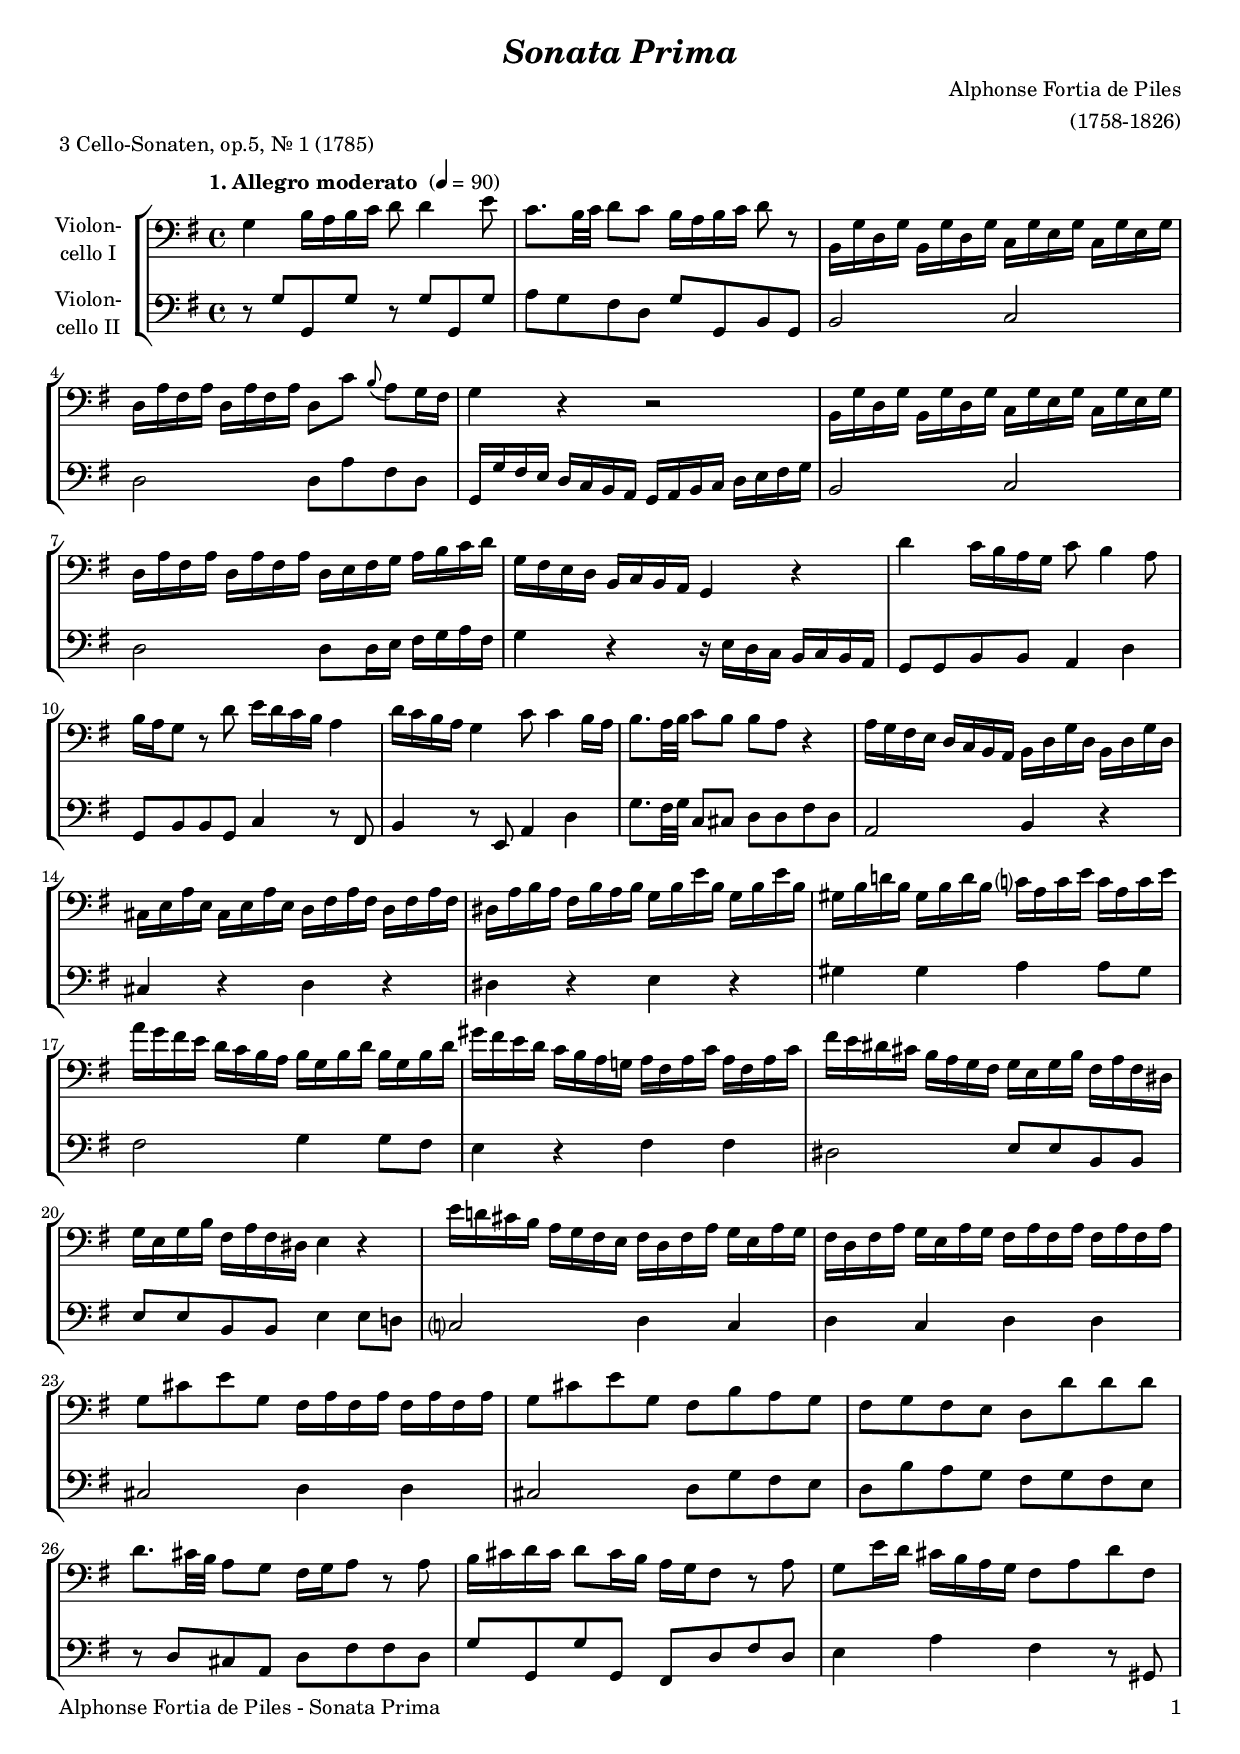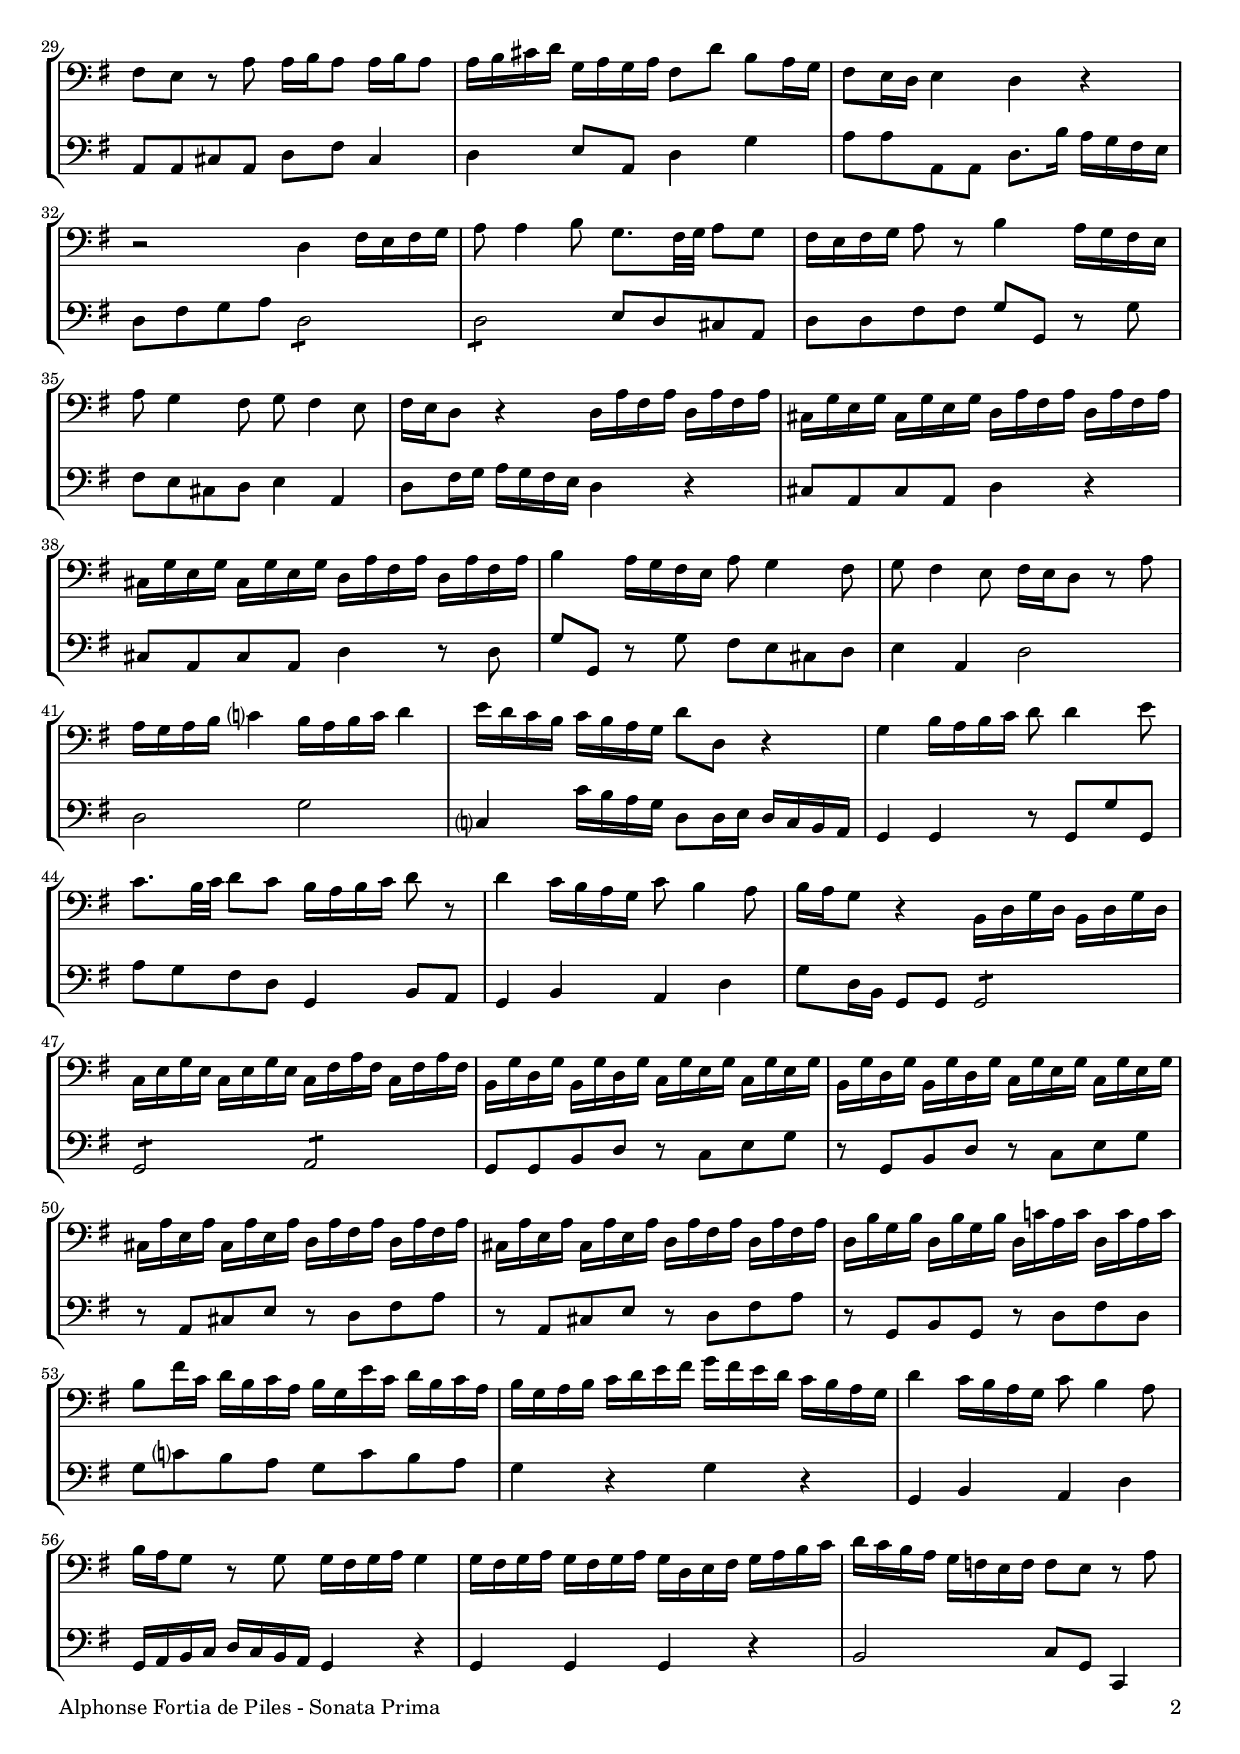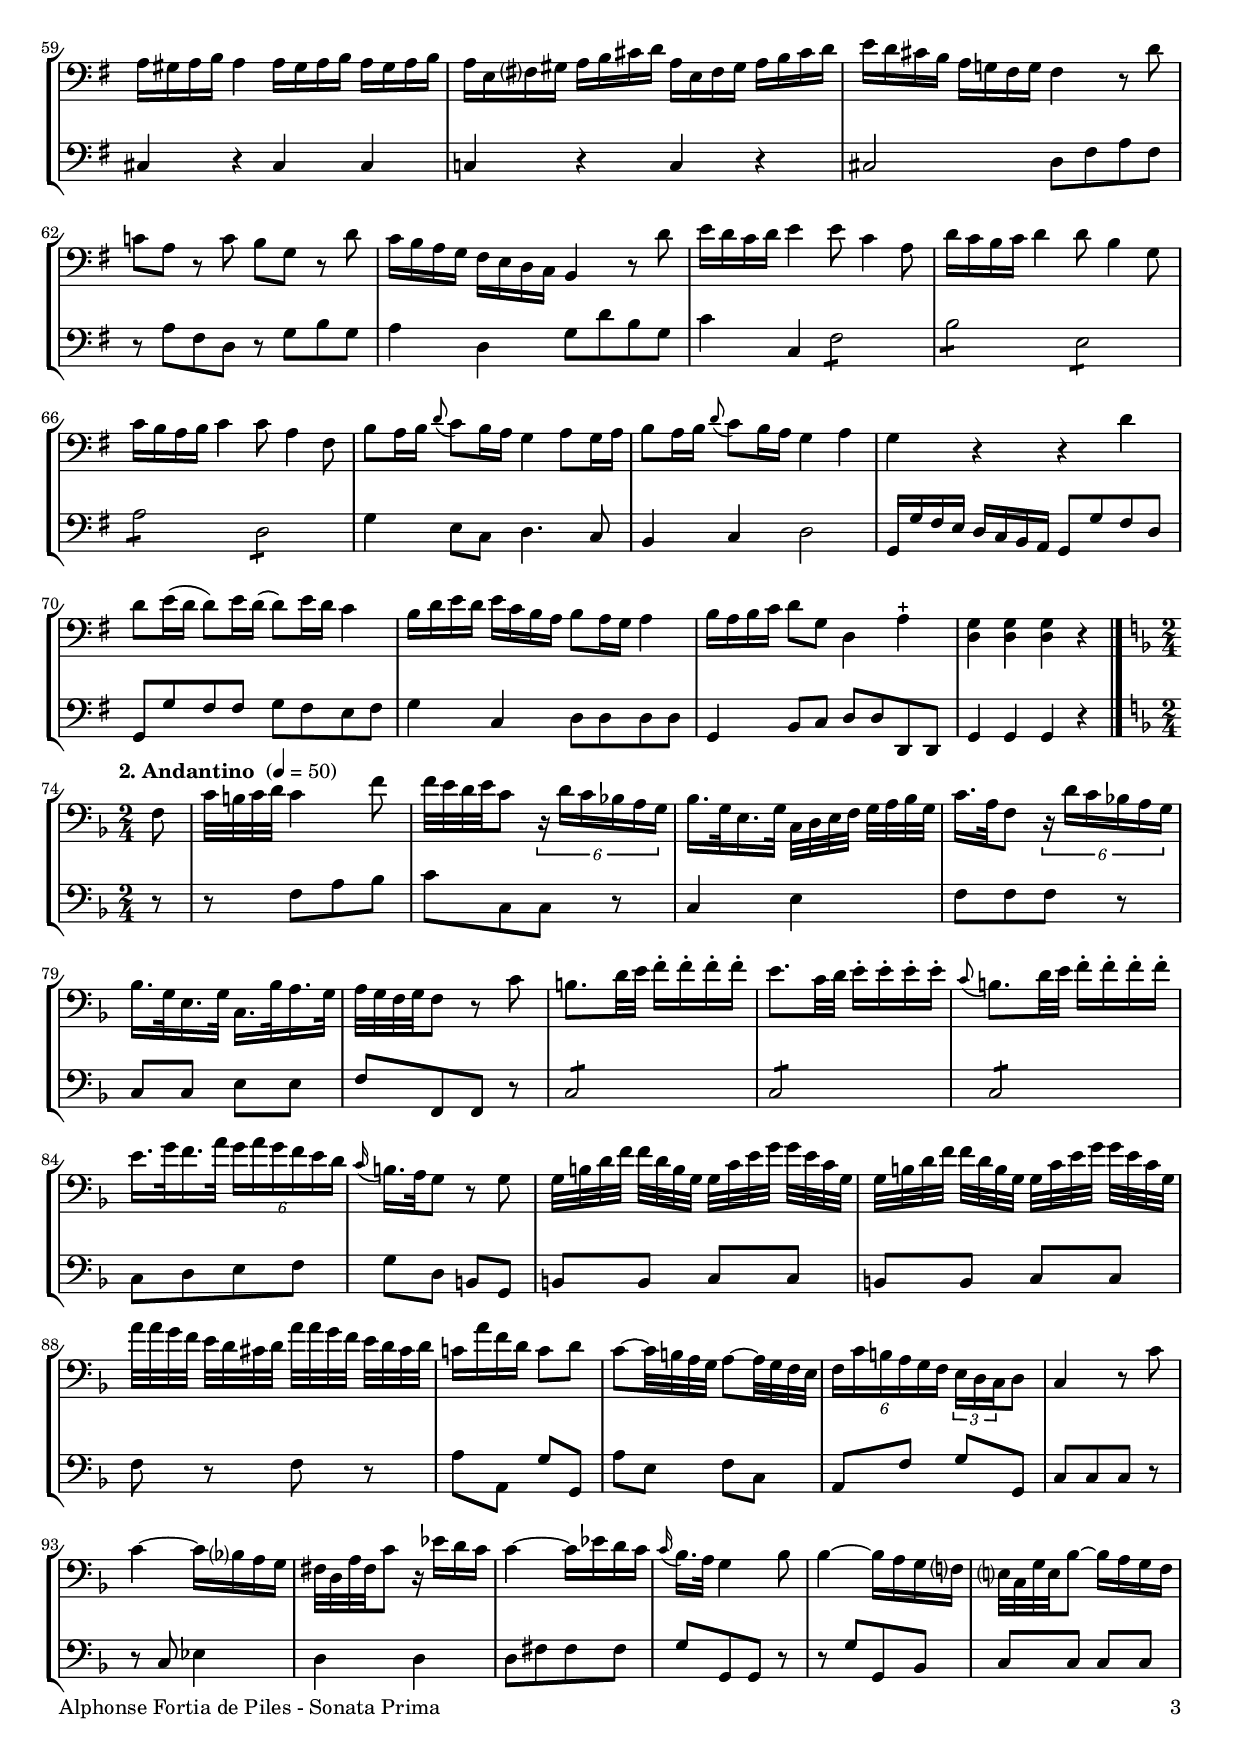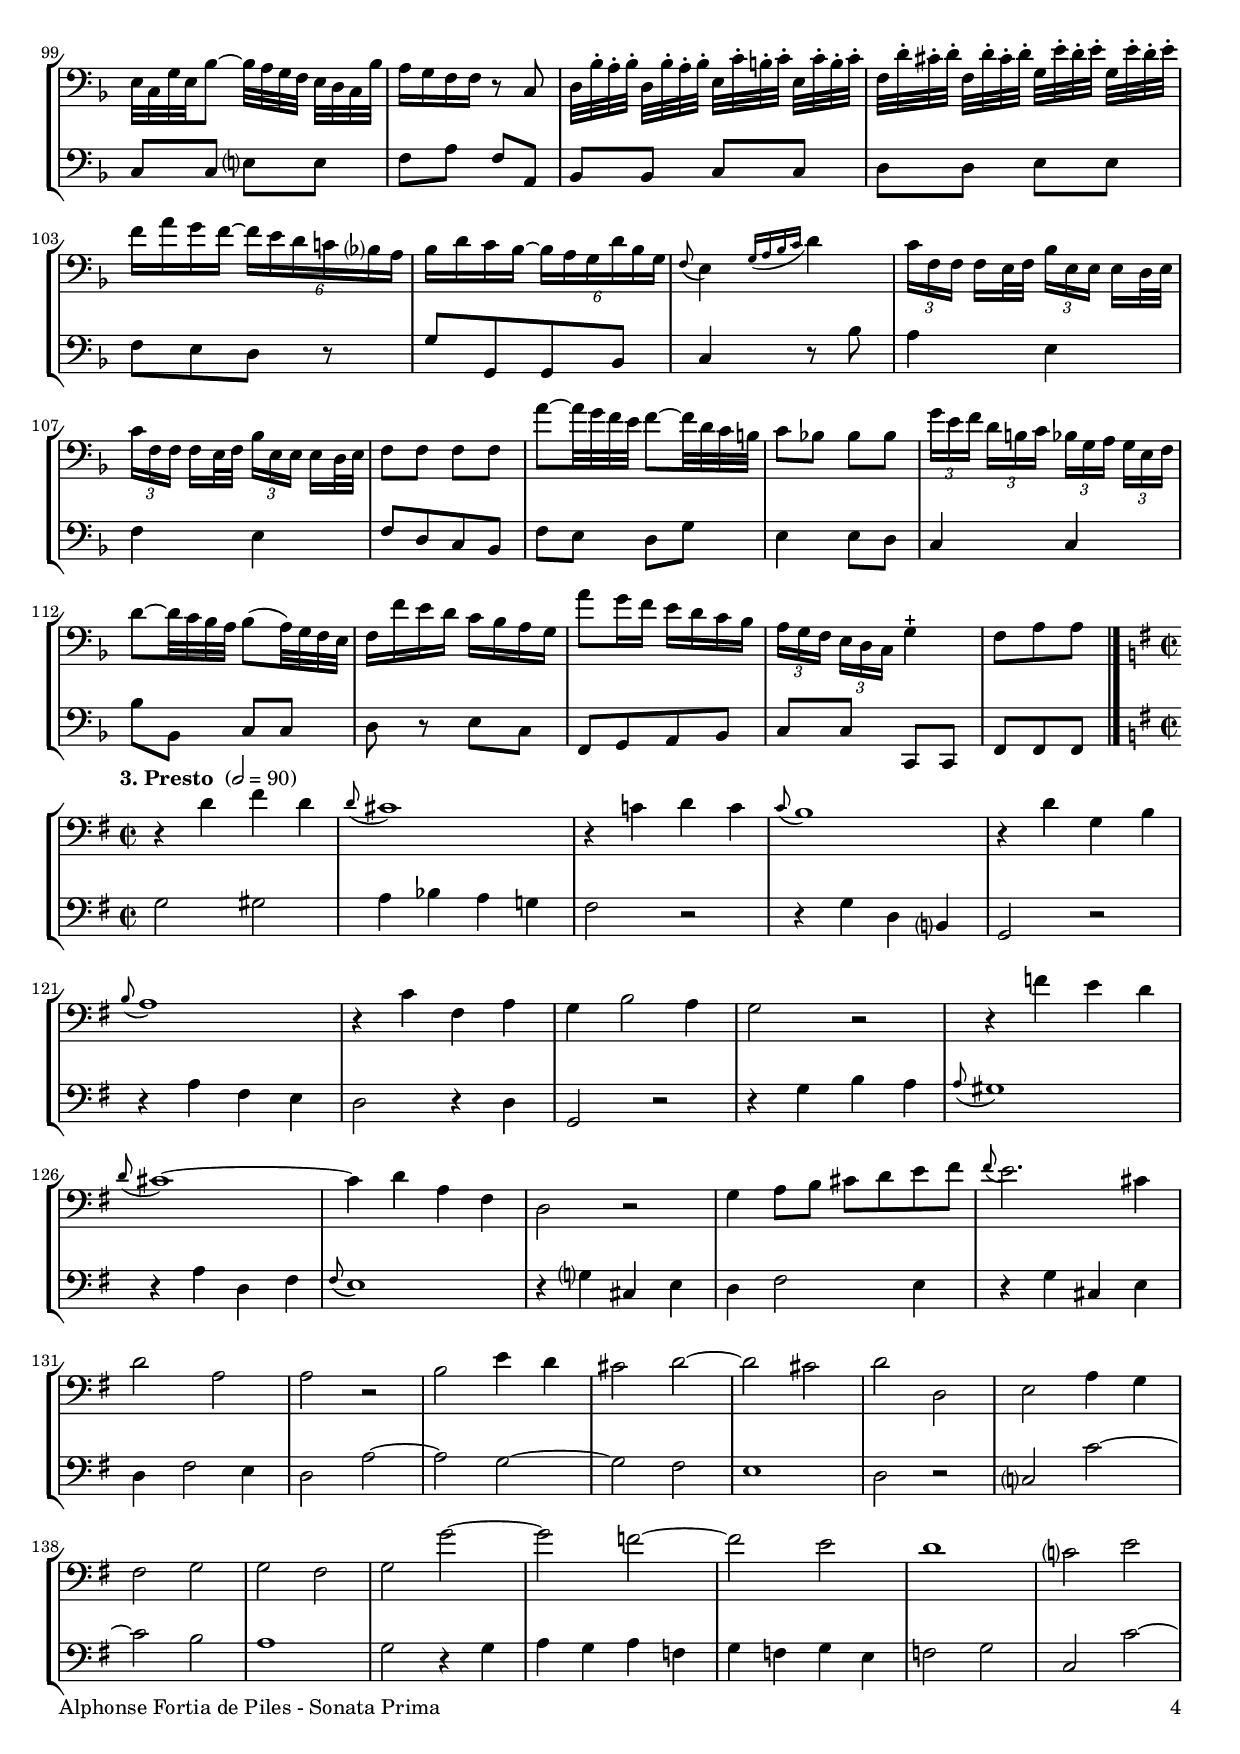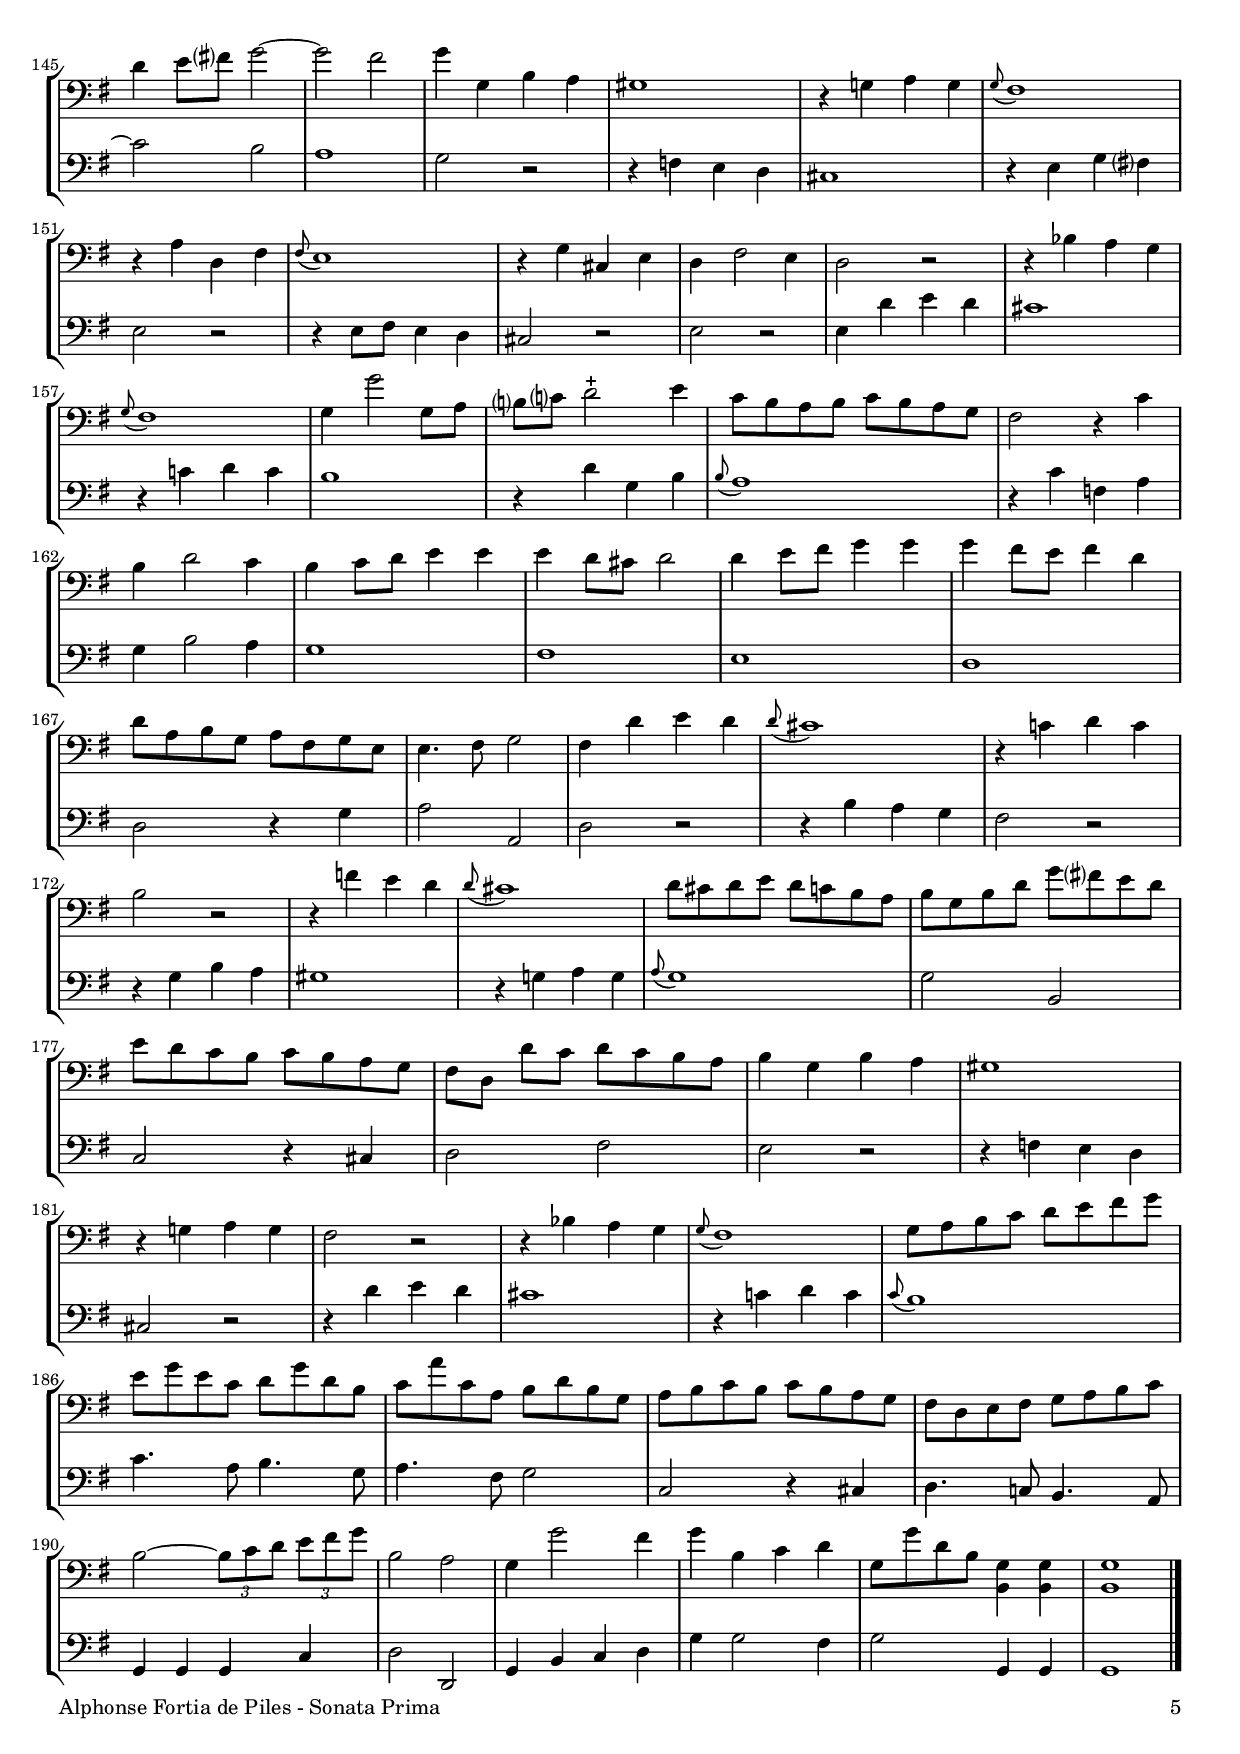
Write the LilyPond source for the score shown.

\version "2.18.2"
\include "deutsch.ly"
  
#(set-global-staff-size 18)

\header {
  title     = \markup \bold \italic "Sonata Prima"
  composer  = "Alphonse Fortia de Piles"
  arranger  = "(1758-1826)"
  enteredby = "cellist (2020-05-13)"
  piece     = "3 Cello-Sonaten, op.5, Nr. 1 (1785)"
}

voiceconsts = {
  \key g \major
  \time 4/4
  \clef "bass"
%  \numericTimeSignature
  \compressFullBarRests
  % Set default beaming for all staves
%  \set Timing.beamExceptions = #'()
%  \set Timing.baseMoment     = #(ly:make-moment 1 4)
%  \set Timing.beatStructure  = #'(1 1 1)
}

micl = "clarinet"
mifl = "flute"
miob = "oboe"
mifh = "french horn"
misx = "tenor sax"
mist = "string ensemble 1"
miba = "cello"

introa = {        \tempo "1. Allegro moderato " 4=90 }
introb = { \break \tempo "2. Andantino "        4=50 \time 2/4 \key f \major }
introc = { \break \tempo "3. Presto "           2=90 \time 2/2 \key g \major }

va = \relative c' {
  \voiceconsts

  \introa
  g4 h16 a h c d8 d4 e8
  c8. h32 c d8 c h16 a h c d8 r
  h,16 g' d g h, g' d g c, g' e g c, g' e g

  d a' fis a d, a' fis a d,8 c' \appoggiatura h a g16 fis
  g4 r r2
  h,16 g' d g h, g' d g c, g' e g c, g' e g
  d a' fis a d, a' fis a d, e fis g a h c d
  g, fis e d h c h a g4 r

  d'' c16 h a g c8 h4 a8
  h16 a g8 r d' e16 d c h a4
  d16 c h a g4 c8 c4 h16 a
  h8. a32 h c8 h h a r4
  a16 g fis e d c h a h d g d h d g d

  cis e a e cis e a e d fis a fis d fis a fis
  dis a' h a fis h a h g h e h g h e h
  gis h d! h gis h d h c? a c e c a c e
  a g fis e d c h a h g h d h g h d

  gis fis e d c h a g! a fis a c a fis a c
  fis e dis cis h a g fis g e g h fis a fis dis
  g e g h fis a fis dis e4 r
  e'16 d! cis h a g fis e fis d fis a g e a g
  fis d fis a g e a g fis a fis a fis a fis a

  g8 cis e g, fis16 a fis a fis a fis a
  g8 cis e g, fis h a g
  fis g fis e d d' d d
  d8. cis32 h a8 g fis16 g a8 r a
  h16 cis d cis d8 cis16 h a16 g fis8 r a
  g e'16 d cis h a g fis8 a d fis,

  fis e r a a16 h a8 a16 h a8
  a16 h cis d g, a g a fis8 d' h a16 g
  fis8 e16 d e4 d r
  r2 d4 fis16 e fis g
  a8 a4 h8 g8. fis32 g a8 g

  fis16 e fis g a8 r h4 a16 g fis e
  a8 g4 fis8 g fis4 e8
  fis16 e d8 r4 d16 a' fis a d, a' fis a
  cis, g' e g cis, g' e g d a' fis a d, a' fis a

  cis, g' e g cis, g' e g d a' fis a d, a' fis a
  h4 a16 g fis e a8 g4 fis8
  g fis4 e8 fis16 e d8 r a'
  a16 g a h c?4 h16 a h c d4
  e16 d c h c h a g d'8 d, r4

  g h16 a h c d8 d4 e8
  c8. h32 c d8 c h16 a h c d8 r
  d4 c16 h a g c8 h4 a8
  h16 a g8 r4 h,16 d g d h d g d
  c e g e c e g e c fis a fis c fis a fis

  h, g' d g h, g' d g c, g' e g c, g' e g
  h, g' d g h, g' d g c, g' e g c, g' e g
  cis, a' e a cis, a' e a d, a' fis a d, a' fis a
  cis, a' e a cis, a' e a d, a' fis a d, a' fis a

  d, h' g h d, h' g h d, c'! a c d, c' a c
  h8 fis'16 c d h c a h g e' c d h c a
  h g a h c d e fis g fis e d c h a g
  d'4 c16 h a g c8 h4 a8

  h16 a g8 r g g16 fis g a g4
  g16 fis g a g fis g a g d e fis g a h c
  d c h a g f e f f8 e r a
  a16 gis a h a4 a16 gis a h a gis a h

  a e fis? gis a h cis d a e fis gis a h cis d
  e d cis h a g! fis g fis4 r8 d'
  c! a r c h g r d'
  c16 h a g fis e d c h4 r8 d'

  e16 d c d e4 e8 c4 a8
  d16 c h c d4 d8 h4 g8
  c16 h a h c4 c8 a4 fis8
  h a16 h \appoggiatura d8 c h16 a g4 a8 g16 a
  h8 a16 h \appoggiatura d8 c h16 a g4 a

  g r r d'
  d8 e16( d d8) e16 d( d8) e16 d c4
  h16 d e d e c h a h8 a16 g a4
  h16 a h c d8 g, d4 a'-+
  <d, g> <d g> <d g> r \bar "|."

  \introb
  \partial 8 f8
  c'32 h c d c4 f8
  f32 e d e c8 \tuplet 6/4 4 { r16 d c b! a g }
  b16. g32 e16. g32 c, d e f g[ a b g]
  c16. a32 f8 \tuplet 6/4 4 { r16 d' c b! a g }
  b16. g32 e16. g32 c,16. b'32 a16. g32
  a g f g f8 r c'

  h8. d32 e f16-. f-. f-. f-.
  e8. c32 d e16-. e-. e-. e-.
  \appoggiatura c8 h8. d32 e f16-. f-. f-. f-.
  e16. g32 f16. a32 \tuplet 6/4 4 { g16 a g f e d }
  \appoggiatura c h16. a32 g8 r g
  g32 h d f f[ d h g] g c e g g[ e c g]

  g h d f f[ d h g] g c e g g[ e c g]
  a' a g f e[ d cis d] a' a g f e[ d cis d]
  c!16 a' f d c8 d
  c~ c32 h a g a8~ a32 g f e
  \tuplet 6/4 4 { f16 c' h a g f } \tuplet 3/2 8 { e d c } d8

  c4 r8 c'
  c4~ c16 b? a g
  fis32 d a' fis c'8 r16 es d c
  c4~ c16 es d c
  \appoggiatura c b16. a32 g4 b8
  b4~ b16 a g f?
  e?32 c g' e b'8~ b16 a g f

  e32 c g' e b'8~ b32 a g f e[ d c b']
  a16 g f f r8 c
  d32 b'-. a-. b-. d,[ b'-. a-. b]-. e, c'-. h-. c-. e,[ c'-. h-. c]-.
  f, d'-. cis-. d-. f,[ d'-. cis-. d]-. g, e'-. d-. e-. g,[ e'-. d-. e]-.
  f16 a g f~ \tuplet 6/4 4 { f e d c! b? a }

  b d c b~ \tuplet 6/4 4 { b a g d' b g }
  \appoggiatura f8 e4 \appoggiatura { g16[ a b c] } d4
  \tuplet 3/2 8 { c16 f, f } f16[ e32 f] \tuplet 3/2 8 { b16 e, e } e16[ d32 e]
  \tuplet 3/2 8 { c'16 f, f } f16[ e32 f] \tuplet 3/2 8 { b16 e, e } e16[ d32 e]
  f8 f f f
  a'~ a32 g f e f8~ f32 d c h

  c8 b! b b
  \tuplet 3/2 8 { g'16 e f d[ h c] b g a g[ e f] }
  d'8~ d32 c b a b8( a32) g f e
  f16 f' e d c b a g
  a'8 g16 f e d c b
  \tuplet 3/2 8 { a g f e[ d c] } g'4-+
  f8[ a a] \bar "|."

  \introc
  \partial 1 r4 d fis d
  \appoggiatura d8 cis1
  r4 c! d c
  \appoggiatura c8 h1
  r4 d g, h
  \appoggiatura h8 a1
  r4 c fis, a
  g h2 a4

  g2 r
  r4 f' e d
  \appoggiatura d8 cis1~
  cis4 d a fis
  d2 r
  g4 a8 h cis d e fis
  \appoggiatura fis e2. cis4
  d2 a
  a r

  h e4 d
  cis2 d~
  d cis
  d d,
  e a4 g
  fis2 g
  g fis
  g g'~
  g f~
  f e

  d1
  c?2 e
  d4 e8 fis? g2~
  g fis
  g4 g, h a
  gis1
  r4 g! a g
  \appoggiatura g8 fis1
  r4 a d, fis
  \appoggiatura fis8 e1

  r4 g cis, e
  d fis2 e4
  d2 r
  r4 b' a g
  \appoggiatura g8 fis1
  g4 g'2 g,8 a
  h? c? d2-+ e4
  c8 h a h c h a g
  fis2 r4 c'

  h d2 c4
  h c8 d e4 e
  e d8 cis d2
  d4 e8 fis g4 g
  g fis8 e fis4 d
  d8 a h g a fis g e
  e4. fis8 g2
  fis4 d' e d
  \appoggiatura d8 cis1

  r4 c! d c
  h2 r
  r4 f' e d
  \appoggiatura d8 cis1
  d8 cis d e d c h a
  h g h d g fis? e d
  e d c h c h a g
  fis[ d] d' c d c h a

  h4 g h a
  gis1
  r4 g! a g
  fis2 r
  r4 b a g
  \appoggiatura g8 fis1
  g8 a h c d e fis g
  e g e c d g d h
  c a' c, a h d h g

  a h c h c h a g
  fis d e fis g a h c
  h2~ \tuplet 3/2 4 { h8 c d e[ fis g] }
  h,2 a
  g4 g'2 fis4
  g h, c d
  g,8 g' d h <h, g'>4 <h g'>
  <h g'>1 \bar "|."
}

vb = \relative c' {
  \voiceconsts

  \introa
  r8 g g, g' r g g, g'
  a g fis d g g, h g
  h2 c

  d d8 a' fis d
  g,16 g' fis e d c h a g a h c d e fis g
  h,2 c
  d d8 d16 e fis g a fis
  g4 r r16 e d c h c h a

  g8 g h h a4 d
  g,8 h h g c4 r8 fis,
  h4 r8 e, a4 d
  g8. fis32 g c,8 cis d d fis d
  a2 h4 r

  cis r d r
  dis r e r
  gis gis a a8 gis
  fis2 g4 g8 fis

  e4 r fis fis
  dis2 e8 e h h
  e e h h e4 e8 d!
  c?2 d4 c
  d c d d

  cis2 d4 d
  cis2 d8 g fis e
  d h' a g fis g fis e
  r d cis a d fis fis d
  g g, g' g, fis d' fis d
  e4 a fis r8 gis,

  a a cis a d fis cis4
  d e8 a, d4 g
  a8 a a, a d8. h'16 a g fis e
  d8 fis g a \repeat tremolo 4 d,8
  \repeat tremolo 4 d e d cis a

  d d fis fis g g, r g'
  fis e cis d e4 a,
  d8 fis16 g a g fis e d4 r
  cis8 a cis a d4 r

  cis8 a cis a d4 r8 d
  g g, r g' fis e cis d
  e4 a, d2
  d g
  c,?4 c'16 h a g d8 d16 e d c h a

  g4 g r8 g g' g,
  a' g fis d g,4 h8 a
  g4 h a d
  g8 d16 h g8 g \repeat tremolo 4 g
  \repeat tremolo 4 g \repeat tremolo 4 a

  g g h d r c e g
  r g, h d r c e g
  r a, cis e r d fis a
  r a, cis e r d fis a

  r g, h g r d' fis d
  g c? h a g c h a
  g4 r g r
  g, h a d

  g,16 a h c d c h a g4 r
  g g g r
  h2 c8 g c,4
  cis' r cis cis

  c! r c r
  cis2 d8 fis a fis
  r a fis d r g h g
  a4 d, g8 d' h g

  c4 c, \repeat tremolo 4 fis8
  \repeat tremolo 4 h \repeat tremolo 4 e,
  \repeat tremolo 4 a \repeat tremolo 4 d,
  g4 e8 c d4. c8
  h4 c d2

  g,16 g' fis e d c h a g8 g' fis d
  g, g' fis fis g fis e fis
  g4 c, d8 d d d
  g,4 h8 c d d d, d
  g4 g g r \bar "|."

  \introb
  \partial 8 r8
  r f'[ a b]
  c[ c, c] r
  c4 e
  f8[ f f] r
  c c e e
  f[ f, f] r

  \repeat tremolo 4 c'
  \repeat tremolo 4 c
  \repeat tremolo 4 c
  c8[ d e f]
  g d h g
  h h c c

  h h c c
  f r f r
  a a, g' g,
  a' e f c
  a f' g g,

  c[ c c] r
  r c es4
  d d
  d8[ fis fis fis]
  g[ g, g] r
  r g'[ g, b]
  c c c c

  c c e? e
  f a f a,
  b b c c
  d d e e
  f[ e d] r

  g[ g, g b]
  c4 r8 b'
  a4 e
  f e
  f8[ d c b]
  f' e d g

  e4 e8 d
  c4 c
  b'8 b, c c
  d r e c
  f,[ g a b]
  c c c, c
  f[ f f] \bar "|."

  \introc
  \partial 1 g'2 gis
  a4 b a g!
  fis2 r
  r4 g d h?
  g2 r
  r4 a' fis e
  d2 r4 d
  g,2 r

  r4 g' h a
  \appoggiatura a8 gis1
  r4 a d, fis
  \appoggiatura fis8 e1
  r4 g? cis, e
  d fis2 e4
  r g cis, e
  d fis2 e4
  d2 a'~

  a g~
  g fis
  e1
  d2 r
  c? c'~
  c h
  a1
  g2 r4 g
  a g a f
  g f g e

  f2 g
  c, c'~
  c h
  a1 g2 r
  r4 f e d
  cis1
  r4 e g fis?
  e2 r
  r4 e8 fis e4 d

  cis2 r
  e r
  e4 d' e d
  cis1
  r4 c! d c
  h1
  r4 d g, h
  \appoggiatura h8 a1
  r4 c f, a

  g h2 a4
  g1
  fis
  e
  d
  d2 r4 g
  a2 a,
  d r
  r4 h' a g

  fis2 r
  r4 g h a
  gis1
  r4 g! a g
  \appoggiatura a8 g1
  g2 h,
  c r4 cis
  d2 fis

  e r
  r4 f e d
  cis2 r
  r4 d' e d
  cis1
  r4 c! d c
  \appoggiatura c8 h1
  c4. a8 h4. g8
  a4. fis8 g2

  c, r4 cis
  d4. c!8 h4. a8
  g4 g g c
  d2 d,
  g4 h c d
  g g2 fis4
  g2 g,4 g
  g1 \bar "|."
}


music = \new StaffGroup <<
      \new Staff {
	\set Staff.midiInstrument = \miba
	\set Staff.instrumentName = \markup \center-column { "Violon-" "cello I" }
	\transpose g g { \va }
      }

      \new Staff {
	\set Staff.midiInstrument = \miba
	\set Staff.instrumentName = \markup \center-column { "Violon-" "cello II" }
	\transpose g g { \vb }
      }
>>

\book {
   \paper {
    print-page-number = ##t
    print-first-page-number = ##t
    ragged-last-bottom = ##f
    oddHeaderMarkup = \markup \null
    evenHeaderMarkup = \markup \null
    oddFooterMarkup = \markup {
      \fill-line {
        \on-the-fly #print-page-number-check-first
        "Alphonse Fortia de Piles - Sonata Prima" \fromproperty #'page:page-number-string
      }
    }
    evenFooterMarkup = \oddFooterMarkup
  } \score {
    \music
    \layout {}
  }

  \score {
    \unfoldRepeats \music

    \midi {
      \context {
        \Score
      }
    }
  }
}